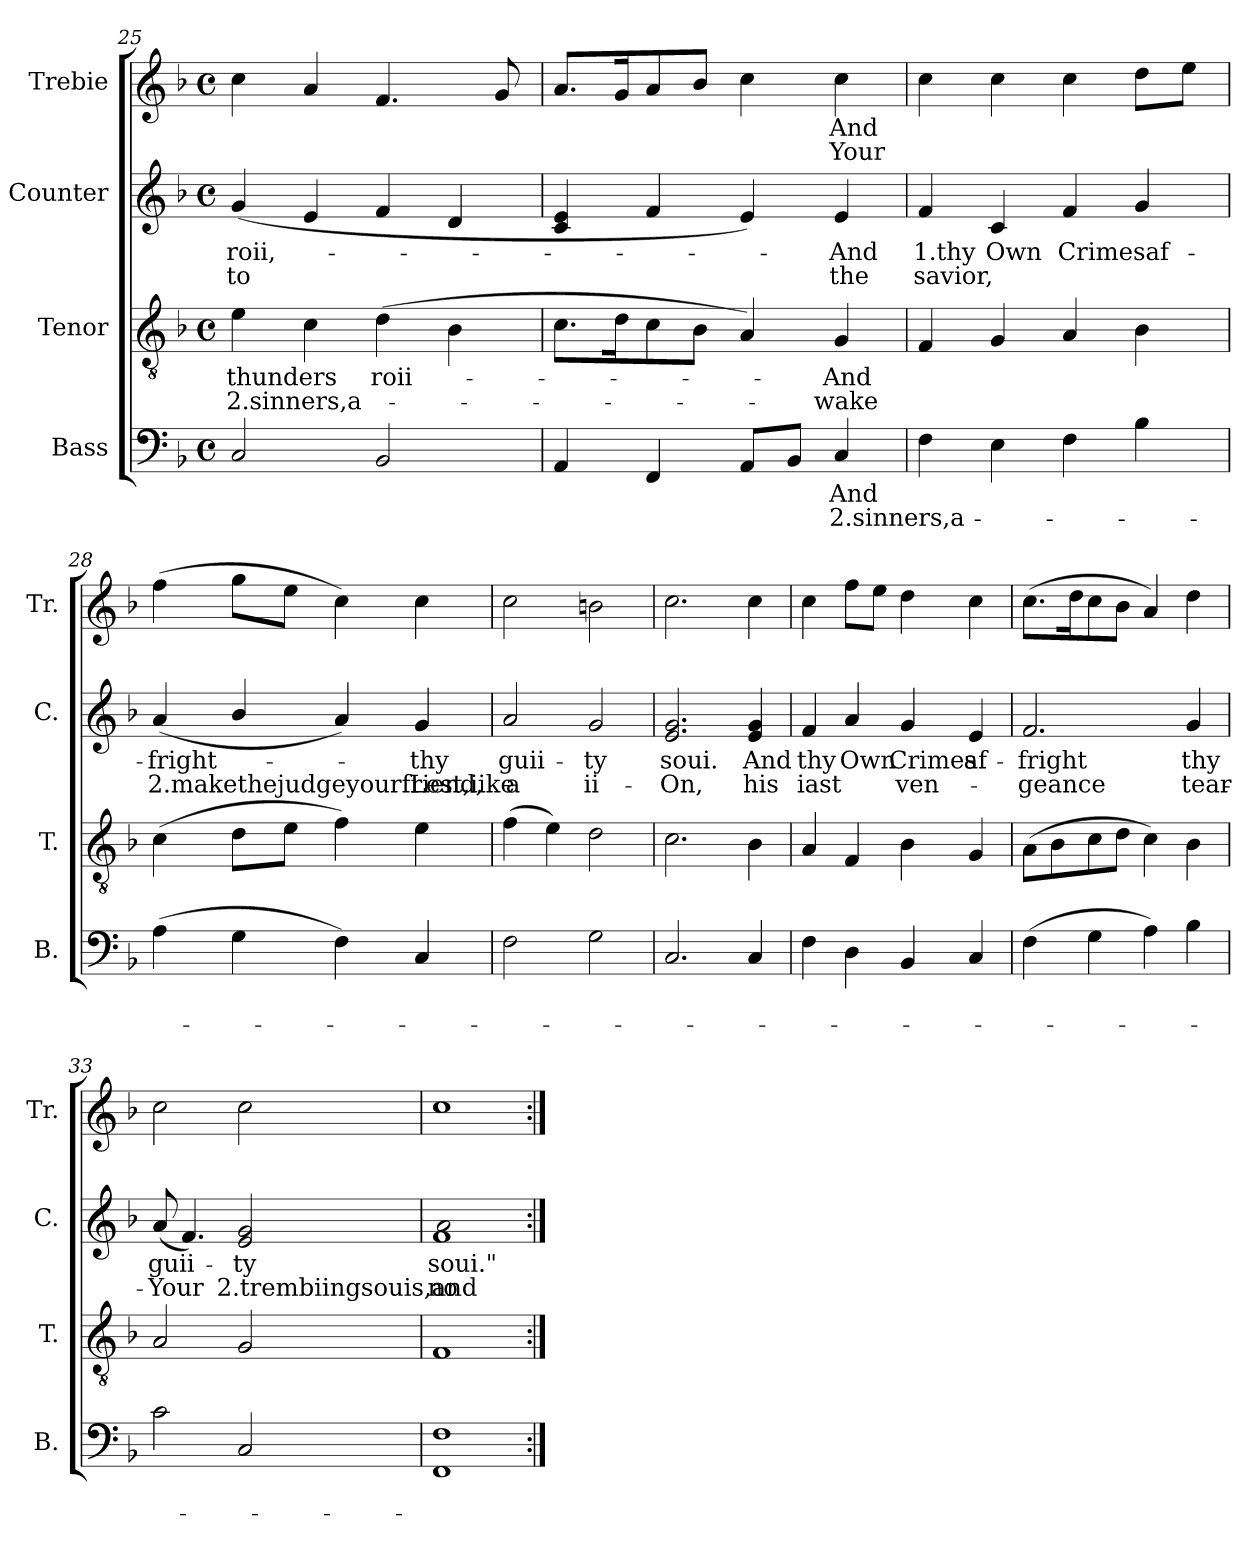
**kern	**text	**text	**kern	**text	**text	**kern	**text	**text	**kern	**text	**text
*part4	*part4	*part4	*part3	*part3	*part3	*part2	*part2	*part2	*part1	*part1	*part1
*staff4	*staff4	*staff4	*staff3	*staff3	*staff3	*staff2	*staff2	*staff2	*staff1	*staff1	*staff1
*I"Bass	*	*	*I"Tenor	*	*	*I"Counter	*	*	*I"Trebie	*	*
*I'B.	*	*	*I'T.	*	*	*I'C.	*	*	*I'Tr.	*	*
*clefF4	*	*	*clefGv2	*	*	*clefG2	*	*	*clefG2	*	*
*k[b-]	*	*	*k[b-]	*	*	*k[b-]	*	*	*k[b-]	*	*
*F:	*	*	*F:	*	*	*F:	*	*	*F:	*	*
*M4/4	*	*	*M4/4	*	*	*M4/4	*	*	*M4/4	*	*
*met(c)	*	*	*met(c)	*	*	*met(c)	*	*	*met(c)	*	*
=25	=25	=25	=25	=25	=25	=25	=25	=25	=25	=25	=25
!	!	!	!LO:N:head=solid	!LO:LY:b	!LO:LY:b	!	!LO:LY:b	!LO:LY:b	!	!	!
2C/	.	.	4e\	thunders	2.sinners,a-	(<4g/	-roii,-	to	4cc\	.	.
!	!	!	!	!	!	!LO:N:head=solid	!	!	!LO:N:head=solid	!	!
.	.	.	4c\	.	.	4e/	.	.	4a/	.	.
!	!	!	!LO:N:head=solid	!LO:LY:b	!	!LO:N:head=solid	!	!	!LO:N:head=solid	!	!
2BB-/	.	.	(>4d\	roii-	.	4f/	.	.	4.f/	.	.
!	!	!	!LO:N:head=solid	!	!	!LO:N:head=solid	!	!	!	!	!
.	.	.	4B-\	.	.	4d/	.	.	.	.	.
.	.	.	.	.	.	.	.	.	8g/	.	.
=26	=26	=26	=26	=26	=26	=26	=26	=26	=26	=26	=26
!LO:N:head=solid	!	!	!	!	!	!LO:N:n=2:head=solid	!	!	!LO:N:head=solid	!	!
4AA/	.	.	8.c\L	.	.	4c/ 4e/	.	.	8.a/L	.	.
!	!	!	!LO:N:head=solid	!	!	!	!	!	!	!	!
.	.	.	16d\k	.	.	.	.	.	16g/k	.	.
!LO:N:head=solid	!	!	!	!	!	!LO:N:head=solid	!	!	!LO:N:head=solid	!	!
4FF/	.	.	8c\	.	.	4f/	.	.	8a/	.	.
!	!	!	!LO:N:head=solid	!	!	!	!	!	!LO:N:head=solid	!	!
.	.	.	8B-\J	.	.	.	.	.	8b-/J	.	.
!LO:N:head=solid	!	!	!LO:N:head=solid	!	!	!LO:N:head=solid	!	!	!	!	!
8AA/L	.	.	4A/)	.	.	4e/)	.	.	4cc\	.	.
!LO:N:head=solid	!	!	!	!	!	!	!	!	!	!	!
8BB-/J	.	.	.	.	.	.	.	.	.	.	.
!	!LO:LY:b	!LO:LY:b	!	!LO:LY:b	!LO:LY:b	!LO:N:head=solid	!LO:LY:b	!LO:LY:b	!	!LO:LY:b	!LO:LY:b
4C/	-And	2.sinners,a-	4G/	-And	-wake	4e/	-And	the	4cc\	-And	-Your
!!LO:PB:g=z
=27	=27	=27	=27	=27	=27	=27	=27	=27	=27	=27	=27
!LO:N:head=solid	!	!	!LO:N:head=solid	!	!	!LO:N:head=solid	!LO:LY:b	!LO:LY:b	!	!	!
4F\	.	.	4F/	.	.	4f/	1.thy	savior,	4cc\	.	.
!LO:N:head=solid	!	!	!	!	!	!	!LO:LY:b	!	!	!	!
4E\	.	.	4G/	.	.	4c/	Own	.	4cc\	.	.
!LO:N:head=solid	!	!	!LO:N:head=solid	!	!	!LO:N:head=solid	!LO:LY:b	!	!	!	!
4F\	.	.	4A/	.	.	4f/	Crimesaf-	.	4cc\	.	.
!LO:N:head=solid	!	!	!LO:N:head=solid	!	!	!	!	!	!LO:N:head=solid	!	!
4B-\	.	.	4B-\	.	.	4g/	.	.	8dd\L	.	.
!	!	!	!	!	!	!	!	!	!LO:N:head=solid	!	!
.	.	.	.	.	.	.	.	.	8ee\J	.	.
=28	=28	=28	=28	=28	=28	=28	=28	=28	=28	=28	=28
!LO:N:head=solid	!	!	!	!	!	!LO:N:head=solid	!LO:LY:b	!LO:LY:b	!LO:N:head=solid	!	!
(>4A\	.	.	(>4c\	.	.	(<4a/	-fright-	2.makethejudgeyourfriend,	(>4ff\	.	.
!	!	!	!LO:N:head=solid	!	!	!LO:N:head=solid	!	!	!	!	!
4G\	.	.	8d\L	.	.	4b-/	.	.	8gg\L	.	.
!	!	!	!LO:N:head=solid	!	!	!	!	!	!LO:N:head=solid	!	!
.	.	.	8e\J	.	.	.	.	.	8ee\J	.	.
!LO:N:head=solid	!	!	!LO:N:head=solid	!	!	!LO:N:head=solid	!	!	!	!	!
4F\)	.	.	4f\)	.	.	4a/)	.	.	4cc\)	.	.
!	!	!	!LO:N:head=solid	!	!	!	!LO:LY:b	!LO:LY:b	!	!	!
4C/	.	.	4e\	.	.	4g/	-thy	Lest,iike	4cc\	.	.
=29	=29	=29	=29	=29	=29	=29	=29	=29	=29	=29	=29
!	!	!	!LO:N:head=solid	!	!	!LO:N:head=open	!LO:LY:b	!LO:LY:b	!	!	!
2F\	.	.	(>4f\	.	.	2a/	guii-	a	2cc\	.	.
!	!	!	!LO:N:head=solid	!	!	!	!	!	!	!	!
.	.	.	4e\)	.	.	.	.	.	.	.	.
!	!	!	!LO:N:head=open	!	!	!	!LO:LY:b	!LO:LY:b	!	!	!
2G\	.	.	2d\	.	.	2g/	-ty	ii-	2bn\	.	.
=30	=30	=30	=30	=30	=30	=30	=30	=30	=30	=30	=30
!	!	!	!	!	!	!LO:N:n=1:head=open	!LO:LY:b	!LO:LY:b	!	!	!
2.C/	.	.	2.c\	.	.	2.e/ 2.g/	soui.	-On,	2.cc\	.	.
!	!	!	!LO:N:head=solid	!	!	!LO:N:n=1:head=solid	!LO:LY:b	!LO:LY:b	!	!	!
4C/	.	.	4B-\	.	.	4e/ 4g/	And	his	4cc\	.	.
=31	=31	=31	=31	=31	=31	=31	=31	=31	=31	=31	=31
!LO:N:head=solid	!	!	!LO:N:head=solid	!	!	!LO:N:head=solid	!LO:LY:b	!LO:LY:b	!	!	!
4F\	.	.	4A/	.	.	4f/	thy	iast	4cc\	.	.
!LO:N:head=solid	!	!	!LO:N:head=solid	!	!	!LO:N:head=solid	!LO:LY:b	!	!LO:N:head=solid	!	!
4D\	.	.	4F/	.	.	4a/	Own	.	8ff\L	.	.
!	!	!	!	!	!	!	!	!	!LO:N:head=solid	!	!
.	.	.	.	.	.	.	.	.	8ee\J	.	.
!LO:N:head=solid	!	!	!LO:N:head=solid	!	!	!	!LO:LY:b	!LO:LY:b	!LO:N:head=solid	!	!
4BB-/	.	.	4B-\	.	.	4g/	Crimes	ven-	4dd\	.	.
!	!	!	!	!	!	!LO:N:head=solid	!LO:LY:b	!	!	!	!
4C/	.	.	4G/	.	.	4e/	af-	.	4cc\	.	.
=32	=32	=32	=32	=32	=32	=32	=32	=32	=32	=32	=32
!LO:N:head=solid	!	!	!LO:N:head=solid	!	!	!	!LO:LY:b	!LO:LY:b	!	!	!
(>4F\	.	.	(>8A\L	.	.	2.f/	-fright	-geance	(>8.cc\L	.	.
!	!	!	!LO:N:head=solid	!	!	!	!	!	!	!	!
.	.	.	8B-\	.	.	.	.	.	.	.	.
!	!	!	!	!	!	!	!	!	!LO:N:head=solid	!	!
.	.	.	.	.	.	.	.	.	16dd\k	.	.
4G\	.	.	8c\	.	.	.	.	.	8cc\	.	.
!	!	!	!LO:N:head=solid	!	!	!	!	!	!LO:N:head=solid	!	!
.	.	.	8d\J	.	.	.	.	.	8b-\J	.	.
!LO:N:head=solid	!	!	!	!	!	!	!	!	!LO:N:head=solid	!	!
4A\)	.	.	4c\)	.	.	.	.	.	4a/)	.	.
!LO:N:head=solid	!	!	!LO:N:head=solid	!	!	!	!LO:LY:b	!LO:LY:b	!LO:N:head=solid	!	!
4B-\	.	.	4B-\	.	.	4g/	thy	tear-	4dd\	.	.
=33	=33	=33	=33	=33	=33	=33	=33	=33	=33	=33	=33
!	!	!	!LO:N:head=open	!	!	!LO:N:head=solid	!LO:LY:b	!LO:LY:b	!	!	!
2c\	.	.	2A/	.	.	(<8a/	guii-	-Your	2cc\	.	.
!	!	!	!	!	!	!LO:N:head=solid	!	!	!	!	!
.	.	.	.	.	.	4.f/)	.	.	.	.	.
!	!	!	!	!	!	!LO:N:n=1:head=open	!LO:LY:b	!LO:LY:b	!	!	!
2C/	.	.	2G/	.	.	2e/ 2g/	-ty	2.trembiingsouis,and	2cc\	.	.
=34	=34	=34	=34	=34	=34	=34	=34	=34	=34	=34	=34
!	!	!	!	!	!	!LO:N:n=2:head=open	!LO:LY:b	!LO:LY:b	!	!	!
1FF 1F	.	.	1F	.	.	1f 1a	soui."	no	1cc	.	.
=:|!	=:|!	=:|!	=:|!	=:|!	=:|!	=:|!	=:|!	=:|!	=:|!	=:|!	=:|!
*-	*-	*-	*-	*-	*-	*-	*-	*-	*-	*-	*-
